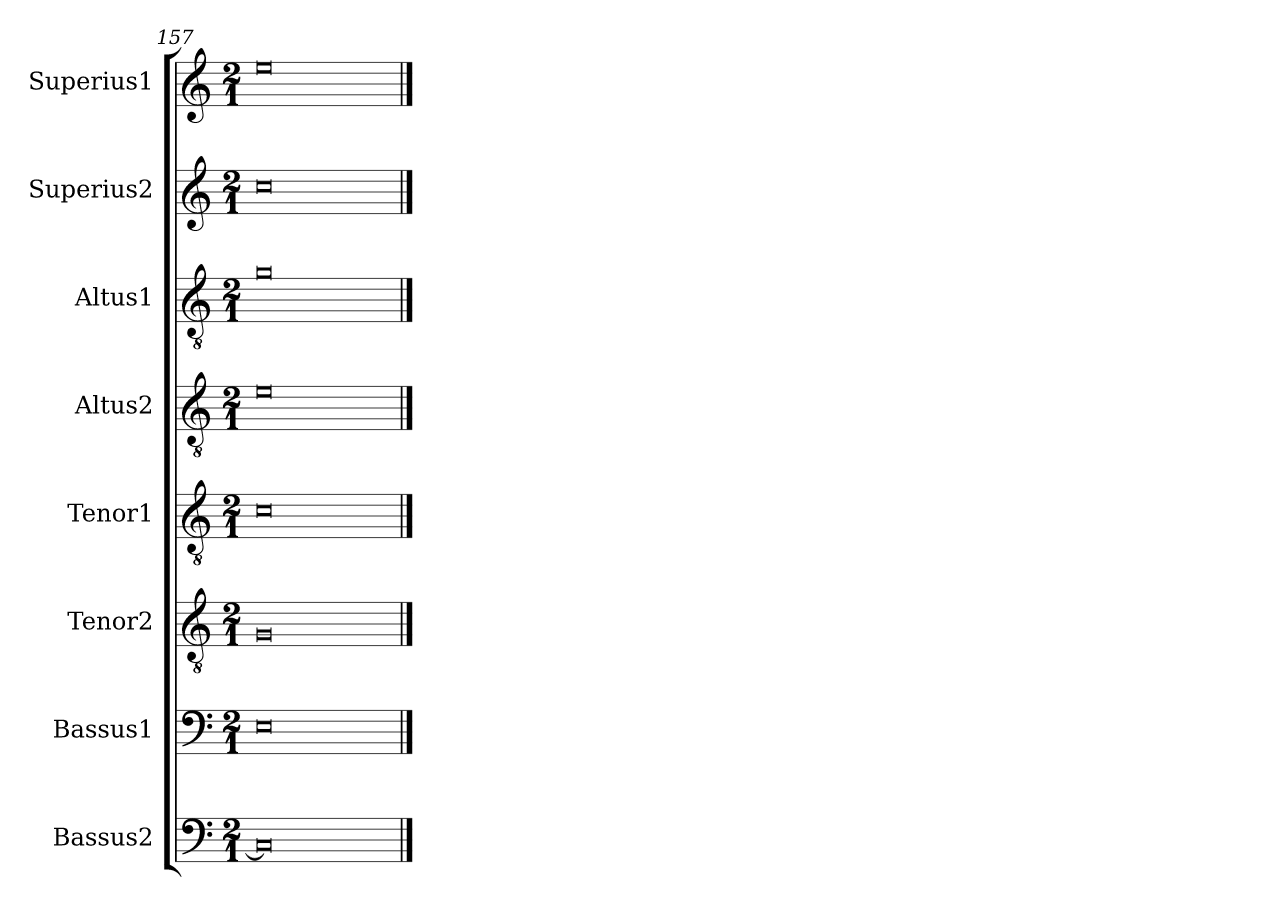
**kern	**kern	**kern	**kern	**kern	**kern	**kern	**kern
*part8	*part7	*part6	*part5	*part4	*part3	*part2	*part1
*staff8	*staff7	*staff6	*staff5	*staff4	*staff3	*staff2	*staff1
*I"Bassus2	*I"Bassus1	*I"Tenor2	*I"Tenor1	*I"Altus2	*I"Altus1	*I"Superius2	*I"Superius1
*I'B2	*I'B1	*I'T2	*I'T1	*I'A2	*I'A1	*I'S2	*I'S1
*clefF4	*clefF4	*clefGv2	*clefGv2	*clefGv2	*clefGv2	*clefG2	*clefG2
*k[]	*k[]	*k[]	*k[]	*k[]	*k[]	*k[]	*k[]
*M2/1	*M2/1	*M2/1	*M2/1	*M2/1	*M2/1	*M2/1	*M2/1
=157	=157	=157	=157	=157	=157	=157	=157
0C]	0E	0G	0c	0e	0g	0cc	0ee
==	==	==	==	==	==	==	==
*-	*-	*-	*-	*-	*-	*-	*-
